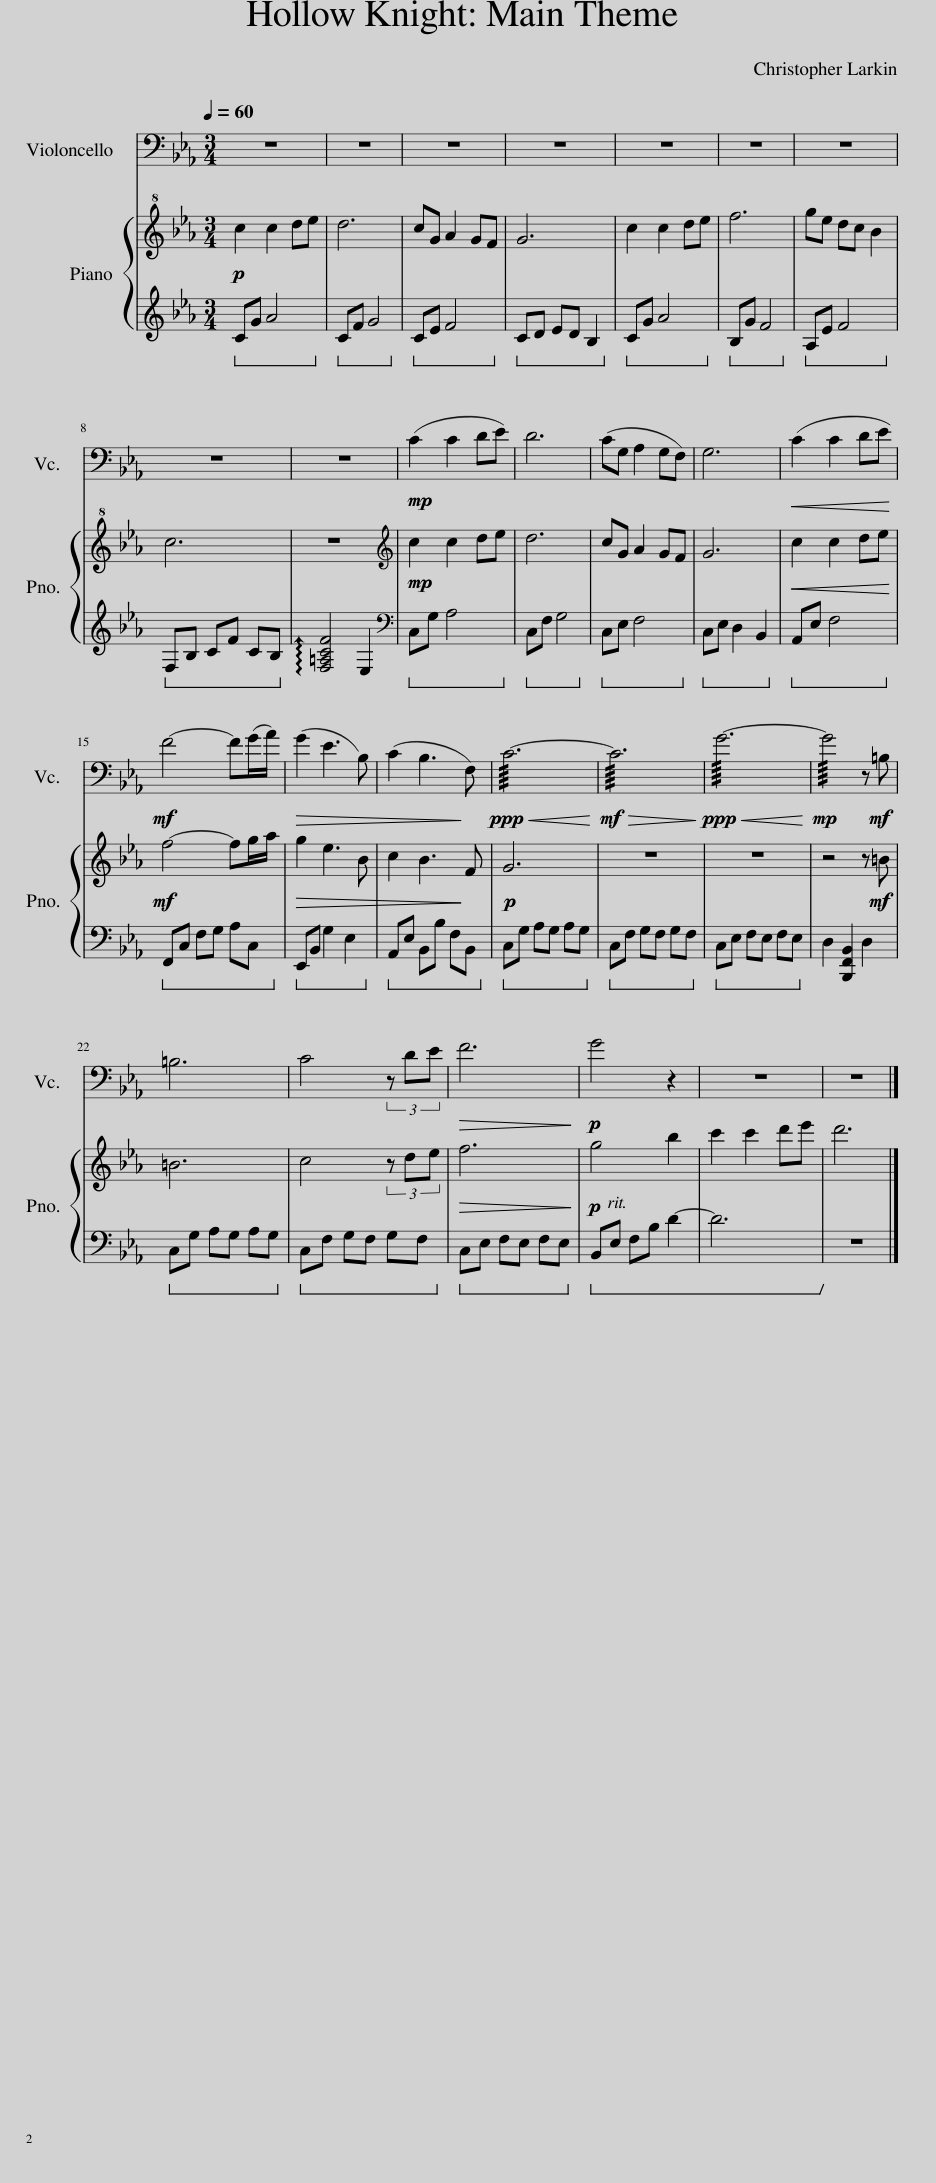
X:1
%%score 1 { 2 | 3 }
L:1/8
Q:1/4=60
M:3/4
I:linebreak $
K:Eb
V:1 bass
V:2 treble+8
V:3 treble
V:1
 z6 | z6 | z6 | z6 | z6 | %5
 z6 | z6 |$ z6 | z6 |!mp! (C2 C2 DE) | %10
 D6 | (CG, A,2 G,F,) | G,6 |!<(! (C2 C2 DE)!<)! |$!mf! F4- F(G/A/) | %15
!>(! (G2 E3 B,)!>)! | (C2 B,3 F,) |!ppp!!<(! !////!C6-!<)! |!mf!!>(! !////!C6!>)! |!ppp!!<(! !////!G6-!<)! | %20
!mp! !////!G4 z!mf! =B, |$ =B,6 | C4 (3z DE |!>(! F6!>)! |!p! G4 z2 | %25
 z6 | z6 |] %27
V:2
!p! c2 c2 de | d6 | cG A2 GF | G6 | c2 c2 de | %5
 f6 | ge dc B2 |$ c6 | z6 |[K:treble]!mp! c2 c2 de | %10
 d6 | cG A2 GF | G6 |!<(! c2 c2 de!<)! |$!mf! f4- fg/a/ | %15
!>(! g2 e3 B!>)! | c2 B3 F |!p! G6 | z6 | z6 | %20
 z4 z!mf! =B |$ =B6 | c4 (3z de |!>(! f6!>)! |!p! g4 b2 | %25
 c'2 c'2 d'e' | d'6 |] %27
V:3
!ped! CG A4!ped-up! |!ped! CF G4!ped-up! |!ped! CE F4!ped-up! |!ped! CD ED B,2!ped-up! |!ped! CG A4!ped-up! | %5
!ped! B,G F4!ped-up! |!ped! A,E F4!ped-up! |$!ped! F,B, CF CB,!ped-up! | !arpeggio![F,=A,CF]4 E,2 |[K:bass]!ped! C,G, A,4!ped-up! | %10
!ped! C,F, G,4!ped-up! |!ped! C,E, F,4!ped-up! |!ped! C,E, D,2 B,,2!ped-up! |!ped! A,,E, F,4!ped-up! |$!ped! F,,C, F,G, A,C,!ped-up! | %15
!ped! E,,B,, G,2 E,2!ped-up! |!ped! A,,E, B,,B, F,B,,!ped-up! |!ped! C,G, A,G, A,G,!ped-up! |!ped! C,F, G,F, G,F,!ped-up! |!ped! C,E, F,E, F,E,!ped-up! | %20
 D,2 [B,,,F,,B,,]2 D,2 |$!ped! C,G, A,G, A,G,!ped-up! |!ped! C,F, G,F, G,F,!ped-up! |!ped! C,E, F,E, F,E,!ped-up! |!ped! B,,E, F,B, D2-!ped-up! | %25
 D6 | z6 |] %27
